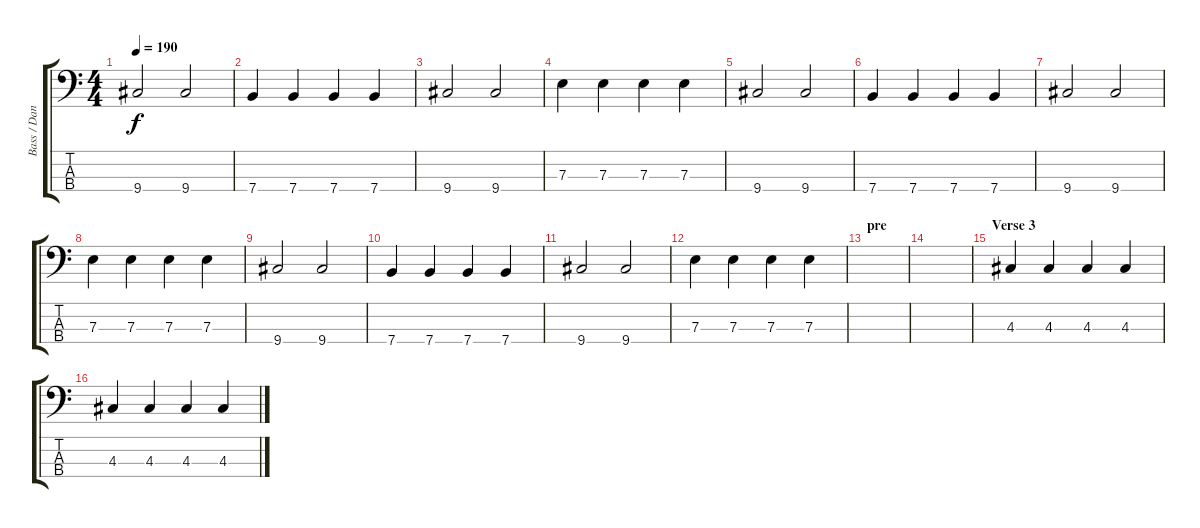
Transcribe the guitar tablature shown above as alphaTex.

\track ("Bass / Danny" "Bass / Dan") {instrument electricbasspick}
\staff {score tabs}
\tuning (G2 D2 A1 E1) {hide}
\ts (4 4)
\tempo 190
\clef f4
\ks c
9.4.2{dy f} 9.4.2 |
7.4.4 7.4.4 7.4.4 7.4.4 |
9.4.2 9.4.2 |
7.3.4 7.3.4 7.3.4 7.3.4 |
9.4.2 9.4.2 |
7.4.4 7.4.4 7.4.4 7.4.4 |
9.4.2 9.4.2 |
7.3.4 7.3.4 7.3.4 7.3.4 |
9.4.2 9.4.2 |
7.4.4 7.4.4 7.4.4 7.4.4 |
9.4.2 9.4.2 |
7.3.4 7.3.4 7.3.4 7.3.4 |
\section ("" "pre")
|
|
\section ("" "Verse 3")
4.3.4 4.3.4 4.3.4 4.3.4 |
4.3.4 4.3.4 4.3.4 4.3.4
